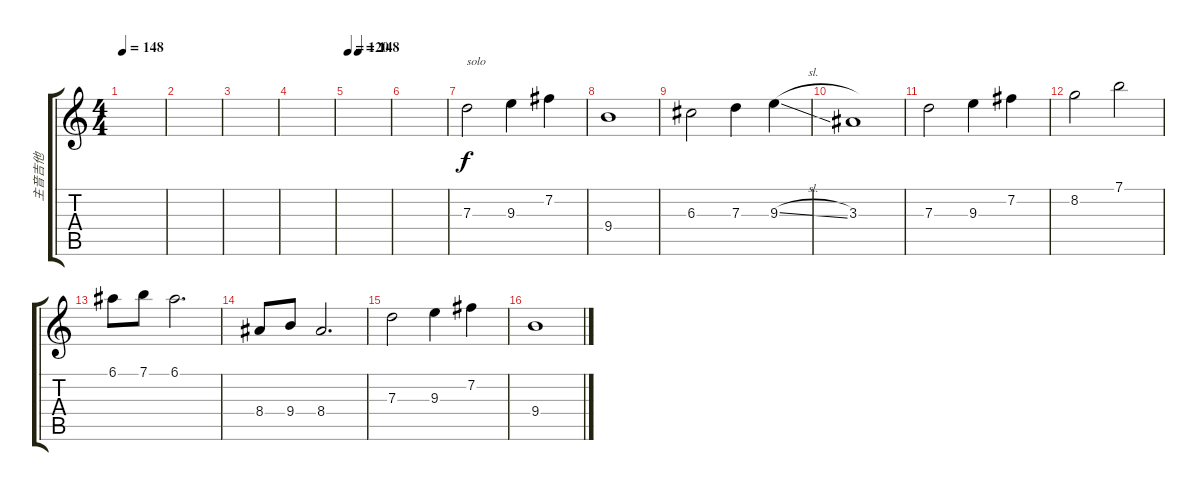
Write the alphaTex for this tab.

\track ("主音吉他" "主音吉他") {instrument distortionguitar}
\staff {score tabs}
\tuning (E4 B3 G3 D3 A2 E2) {hide}
\ts (4 4)
\tempo 148
\clef g2
\ks c
|
|
|
|
\tempo 120
\tempo (148 0.25)
|
|
7.3.2{txt "solo" volume 13} 9.3.4 7.2.4 |
9.4.1 |
6.3.2 7.3.4 9.3{sl}.4 |
3.3.1 |
7.3.2 9.3.4 7.2.4 |
8.2.2 7.1.2 |
6.1.8 7.1.8 6.1.2{d} |
8.4.8 9.4.8 8.4.2{d} |
7.3.2 9.3.4 7.2.4 |
9.4.1
